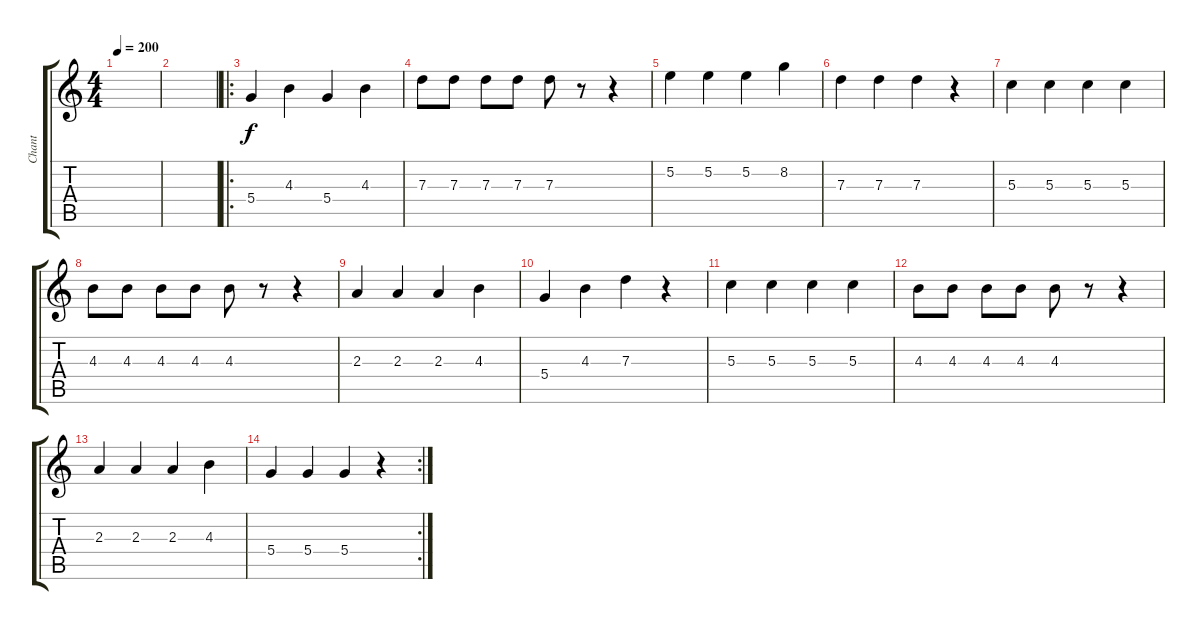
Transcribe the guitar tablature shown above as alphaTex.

\track ("Chant" "Chant") {instrument electricguitarjazz}
\staff {score tabs}
\tuning (E4 B3 G3 D3 A2 E2) {hide}
\ts (4 4)
\tempo 200
\clef g2
\ks c
|
|
\ro
5.4.4 4.3.4 5.4.4 4.3.4 |
7.3.8 7.3.8 7.3.8 7.3.8 7.3.8 r.8 r.4 |
5.2.4 5.2.4 5.2.4 8.2.4 |
7.3.4 7.3.4 7.3.4 r.4 |
5.3.4 5.3.4 5.3.4 5.3.4 |
4.3.8 4.3.8 4.3.8 4.3.8 4.3.8 r.8 r.4 |
2.3.4 2.3.4 2.3.4 4.3.4 |
5.4.4 4.3.4 7.3.4 r.4 |
5.3.4 5.3.4 5.3.4 5.3.4 |
4.3.8 4.3.8 4.3.8 4.3.8 4.3.8 r.8 r.4 |
2.3.4 2.3.4 2.3.4 4.3.4 |
\rc 2
5.4.4 5.4.4 5.4.4 r.4
